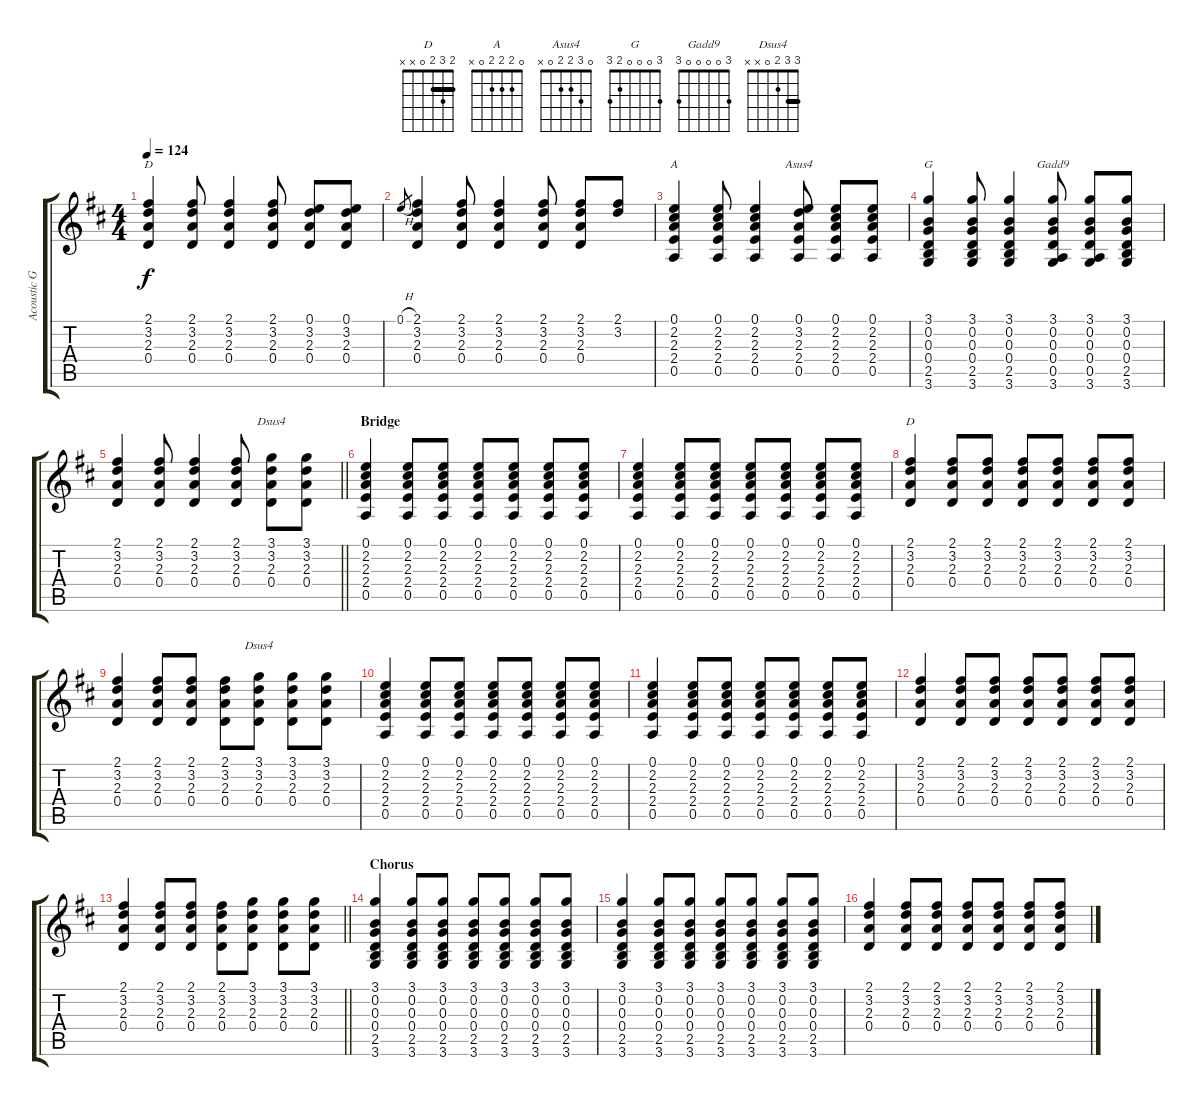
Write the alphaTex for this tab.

\track ("Acoustic Guitar (Mick)" "Acoustic G") {instrument acousticguitarsteel}
\staff {score tabs}
\tuning (E4 B3 G3 D3 A2 E2) {hide}
\chord ("D" 2 3 2 x x x)
\chord ("A" 0 2 2 2 0 x)
\chord ("Asus4" 0 3 2 2 0 x)
\chord ("G" 3 0 0 0 2 3)
\chord ("Gadd9" 3 0 0 0 0 3)
\chord ("Dsus4" 3 3 2 0 x x)
\chord ("D" 2 3 2 0 x x) {barre 2}
\chord ("Dsus4" 3 3 2 0 x x) {barre 3}
\ts (4 4)
\tempo 124
\clef g2
\ks d
(2.1 3.2 2.3 0.4).4{ch "D" dy f} (2.1 3.2 2.3 0.4).8 (2.1 3.2 2.3 0.4).4 (2.1 3.2 2.3 0.4).8 (0.1 3.2 2.3 0.4).8 (0.1 3.2 2.3 0.4).8 |
0.1{h}.8{gr} (2.1 3.2 2.3 0.4).4 (2.1 3.2 2.3 0.4).8 (2.1 3.2 2.3 0.4).4 (2.1 3.2 2.3 0.4).8 (2.1 3.2 2.3 0.4).8 (2.1 3.2).8 |
(0.1 2.2 2.3 2.4 0.5).4{ch "A"} (0.1 2.2 2.3 2.4 0.5).8 (0.1 2.2 2.3 2.4 0.5).4 (0.1 3.2 2.3 2.4 0.5).8{ch "Asus4"} (0.1 2.2 2.3 2.4 0.5).8 (0.1 2.2 2.3 2.4 0.5).8 |
(3.1 0.2 0.3 0.4 2.5 3.6).4{ch "G"} (3.1 0.2 0.3 0.4 2.5 3.6).8 (3.1 0.2 0.3 0.4 2.5 3.6).4 (3.1 0.2 0.3 0.4 0.5 3.6).8{ch "Gadd9"} (3.1 0.2 0.3 0.4 0.5 3.6).8 (3.1 0.2 0.3 0.4 2.5 3.6).8 |
\barLineRight lightlight
(2.1 3.2 2.3 0.4).4 (2.1 3.2 2.3 0.4).8 (2.1 3.2 2.3 0.4).4 (2.1 3.2 2.3 0.4).8 (3.1 3.2 2.3 0.4).8{ch "Dsus4"} (3.1 3.2 2.3 0.4).8 |
\section ("" "Bridge")
(0.1 2.2 2.3 2.4 0.5).4 (0.1 2.2 2.3 2.4 0.5).8 (0.1 2.2 2.3 2.4 0.5).8 (0.1 2.2 2.3 2.4 0.5).8 (0.1 2.2 2.3 2.4 0.5).8 (0.1 2.2 2.3 2.4 0.5).8 (0.1 2.2 2.3 2.4 0.5).8 |
(0.1 2.2 2.3 2.4 0.5).4 (0.1 2.2 2.3 2.4 0.5).8 (0.1 2.2 2.3 2.4 0.5).8 (0.1 2.2 2.3 2.4 0.5).8 (0.1 2.2 2.3 2.4 0.5).8 (0.1 2.2 2.3 2.4 0.5).8 (0.1 2.2 2.3 2.4 0.5).8 |
(2.1 3.2 2.3 0.4).4{ch "D"} (2.1 3.2 2.3 0.4).8 (2.1 3.2 2.3 0.4).8 (2.1 3.2 2.3 0.4).8 (2.1 3.2 2.3 0.4).8 (2.1 3.2 2.3 0.4).8 (2.1 3.2 2.3 0.4).8 |
(2.1 3.2 2.3 0.4).4 (2.1 3.2 2.3 0.4).8 (2.1 3.2 2.3 0.4).8 (2.1 3.2 2.3 0.4).8 (3.1 3.2 2.3 0.4).8{ch "Dsus4"} (3.1 3.2 2.3 0.4).8 (3.1 3.2 2.3 0.4).8 |
(0.1 2.2 2.3 2.4 0.5).4 (0.1 2.2 2.3 2.4 0.5).8 (0.1 2.2 2.3 2.4 0.5).8 (0.1 2.2 2.3 2.4 0.5).8 (0.1 2.2 2.3 2.4 0.5).8 (0.1 2.2 2.3 2.4 0.5).8 (0.1 2.2 2.3 2.4 0.5).8 |
(0.1 2.2 2.3 2.4 0.5).4 (0.1 2.2 2.3 2.4 0.5).8 (0.1 2.2 2.3 2.4 0.5).8 (0.1 2.2 2.3 2.4 0.5).8 (0.1 2.2 2.3 2.4 0.5).8 (0.1 2.2 2.3 2.4 0.5).8 (0.1 2.2 2.3 2.4 0.5).8 |
(2.1 3.2 2.3 0.4).4 (2.1 3.2 2.3 0.4).8 (2.1 3.2 2.3 0.4).8 (2.1 3.2 2.3 0.4).8 (2.1 3.2 2.3 0.4).8 (2.1 3.2 2.3 0.4).8 (2.1 3.2 2.3 0.4).8 |
\barLineRight lightlight
(2.1 3.2 2.3 0.4).4 (2.1 3.2 2.3 0.4).8 (2.1 3.2 2.3 0.4).8 (2.1 3.2 2.3 0.4).8 (3.1 3.2 2.3 0.4).8 (3.1 3.2 2.3 0.4).8 (3.1 3.2 2.3 0.4).8 |
\section ("" "Chorus")
(3.1 0.2 0.3 0.4 2.5 3.6).4 (3.1 0.2 0.3 0.4 2.5 3.6).8 (3.1 0.2 0.3 0.4 2.5 3.6).8 (3.1 0.2 0.3 0.4 2.5 3.6).8 (3.1 0.2 0.3 0.4 2.5 3.6).8 (3.1 0.2 0.3 0.4 2.5 3.6).8 (3.1 0.2 0.3 0.4 2.5 3.6).8 |
(3.1 0.2 0.3 0.4 2.5 3.6).4 (3.1 0.2 0.3 0.4 2.5 3.6).8 (3.1 0.2 0.3 0.4 2.5 3.6).8 (3.1 0.2 0.3 0.4 2.5 3.6).8 (3.1 0.2 0.3 0.4 2.5 3.6).8 (3.1 0.2 0.3 0.4 2.5 3.6).8 (3.1 0.2 0.3 0.4 2.5 3.6).8 |
(2.1 3.2 2.3 0.4).4 (2.1 3.2 2.3 0.4).8 (2.1 3.2 2.3 0.4).8 (2.1 3.2 2.3 0.4).8 (2.1 3.2 2.3 0.4).8 (2.1 3.2 2.3 0.4).8 (2.1 3.2 2.3 0.4).8
